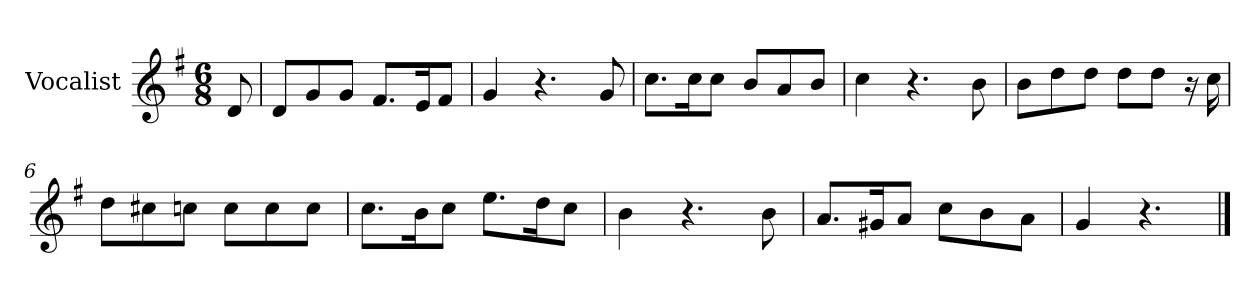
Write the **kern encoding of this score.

**kern
*part1
*staff1
*I"Vocalist
*k[f#]
*G:
*M6/8
=
8d
=1
8dL
8g
8gJ
8.f#L
16eK
8f#J
=2
4g
4.r
8g
=3
8.ccL
16ccK
8ccJ
8bL
8a
8bJ
=4
4cc
4.r
8b
=5
8bL
8dd
8ddJ
8ddL
8ddJ
16r
16cc
=6
8ddL
8cc#X
8ccnJ
8ccL
8cc
8ccJ
=7
8.ccL
16bK
8ccJ
8.eeL
16ddK
8ccJ
=8
4b
4.r
8b
=9
8.aL
16g#XK
8aJ
8ccL
8b
8aJ
=10
4g
4.r
==
*-
